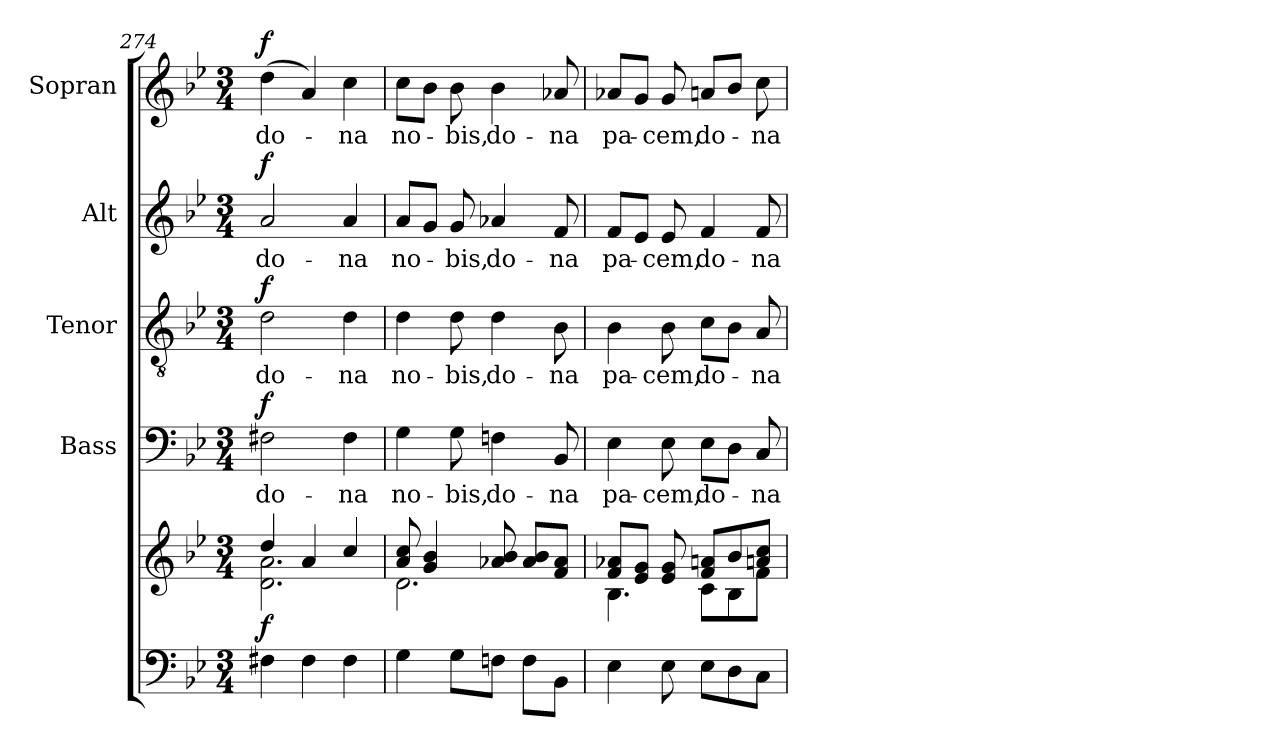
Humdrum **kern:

**kern	**kern	**dynam	**kern	**text	**dynam	**kern	**text	**dynam	**kern	**text	**dynam	**kern	**text	**dynam
*part5	*part5	*part5	*part4	*part4	*part4	*part3	*part3	*part3	*part2	*part2	*part2	*part1	*part1	*part1
*staff6	*staff5	*staff5/6	*staff4	*staff4	*staff4	*staff3	*staff3	*staff3	*staff2	*staff2	*staff2	*staff1	*staff1	*staff1
*	*	*	*I"Bass	*	*	*I"Tenor	*	*	*I"Alt	*	*	*I"Sopran	*	*
*	*	*	*I'B.	*	*	*I'T.	*	*	*I'A.	*	*	*I'S.	*	*
*clefF4	*clefG2	*	*clefF4	*	*	*clefGv2	*	*	*clefG2	*	*	*clefG2	*	*
*k[b-e-]	*k[b-e-]	*	*k[b-e-]	*	*	*k[b-e-]	*	*	*k[b-e-]	*	*	*k[b-e-]	*	*
*B-:	*B-:	*	*B-:	*	*	*B-:	*	*	*B-:	*	*	*B-:	*	*
*M3/4	*M3/4	*	*M3/4	*	*	*M3/4	*	*	*M3/4	*	*	*M3/4	*	*
=274	=274	=274	=274	=274	=274	=274	=274	=274	=274	=274	=274	=274	=274	=274
*	*^	*	*	*	*	*	*	*	*	*	*	*	*	*
!	!	!	!LO:DY:b	!	!LO:LY:b	!LO:DY:a	!	!LO:LY:b	!LO:DY:a	!	!LO:LY:b	!LO:DY:a	!	!LO:LY:b	!LO:DY:a
4F#X\	4dd/	2.d\ 2.a\	f	2F#X\	do-	f	2d\	do-	f	2a/	do-	f	(>4dd\	do-	f
4F#\	4a/	.	.	.	.	.	.	.	.	.	.	.	4a/)	.	.
!	!	!	!	!	!LO:LY:b	!	!	!LO:LY:b	!	!	!LO:LY:b	!	!	!LO:LY:b	!
4F#\	4cc/	.	.	4F#\	-na	.	4d\	-na	.	4a/	-na	.	4cc\	-na	.
=275	=275	=275	=275	=275	=275	=275	=275	=275	=275	=275	=275	=275	=275	=275	=275
!	!	!	!	!	!LO:LY:b	!	!	!LO:LY:b	!	!	!LO:LY:b	!	!	!LO:LY:b	!
4G\	8a/ 8cc/	2.d\	.	4G\	no-	.	4d\	no-	.	8a/L	no-	.	8cc\L	no-	.
.	4g/ 4b-/	.	.	.	.	.	.	.	.	8g/J	.	.	8b-\J	.	.
!	!	!	!	!	!LO:LY:b	!	!	!LO:LY:b	!	!	!LO:LY:b	!	!	!LO:LY:b	!
8G\L	.	.	.	8G\	-bis,	.	8d\	-bis,	.	8g/	-bis,	.	8b-\	-bis,	.
!	!	!	!	!	!LO:LY:b	!	!	!LO:LY:b	!	!	!LO:LY:b	!	!	!LO:LY:b	!
8Fn\J	8a-X/ 8b-/	.	.	4Fn\	do-	.	4d\	do-	.	4a-X/	do-	.	4b-\	do-	.
8F\L	8a-/ 8b-/L	.	.	.	.	.	.	.	.	.	.	.	.	.	.
!	!	!	!	!	!LO:LY:b	!	!	!LO:LY:b	!	!	!LO:LY:b	!	!	!LO:LY:b	!
8BB-\J	8f/ 8a-/J	.	.	8BB-/	-na	.	8B-\	-na	.	8f/	-na	.	8a-X/	-na	.
!!LO:LB:g=z
=276	=276	=276	=276	=276	=276	=276	=276	=276	=276	=276	=276	=276	=276	=276	=276
!	!	!	!	!	!LO:LY:b	!	!	!LO:LY:b	!	!	!LO:LY:b	!	!	!LO:LY:b	!
4E-\	8f/ 8a-X/L	4.B-\	.	4E-\	pa-	.	4B-\	pa-	.	8f/L	pa-	.	8a-X/L	pa-	.
.	8e-/ 8g/J	.	.	.	.	.	.	.	.	8e-/J	.	.	8g/J	.	.
!	!	!	!	!	!LO:LY:b	!	!	!LO:LY:b	!	!	!LO:LY:b	!	!	!LO:LY:b	!
8E-\	8e-/ 8g/	.	.	8E-\	-cem,	.	8B-\	-cem,	.	8e-/	-cem,	.	8g/	-cem,	.
!	!	!	!	!	!LO:LY:b	!	!	!LO:LY:b	!	!	!LO:LY:b	!	!	!LO:LY:b	!
8E-\L	8f/ 8a/L	8c\L	.	8E-\L	do-	.	8c\L	do-	.	4f/	do-	.	8an/L	do-	.
8D\	8b-/	8B-\	.	8D\J	.	.	8B-\J	.	.	.	.	.	8b-/J	.	.
!	!	!	!	!	!LO:LY:b	!	!	!LO:LY:b	!	!	!LO:LY:b	!	!	!LO:LY:b	!
8C\J	8an/ 8cc/J	8f\J	.	8C/	-na	.	8A/	-na	.	8f/	-na	.	8cc\	-na	.
*	*v	*v	*	*	*	*	*	*	*	*	*	*	*	*	*
=	=	=	=	=	=	=	=	=	=	=	=	=	=	=
*-	*-	*-	*-	*-	*-	*-	*-	*-	*-	*-	*-	*-	*-	*-
